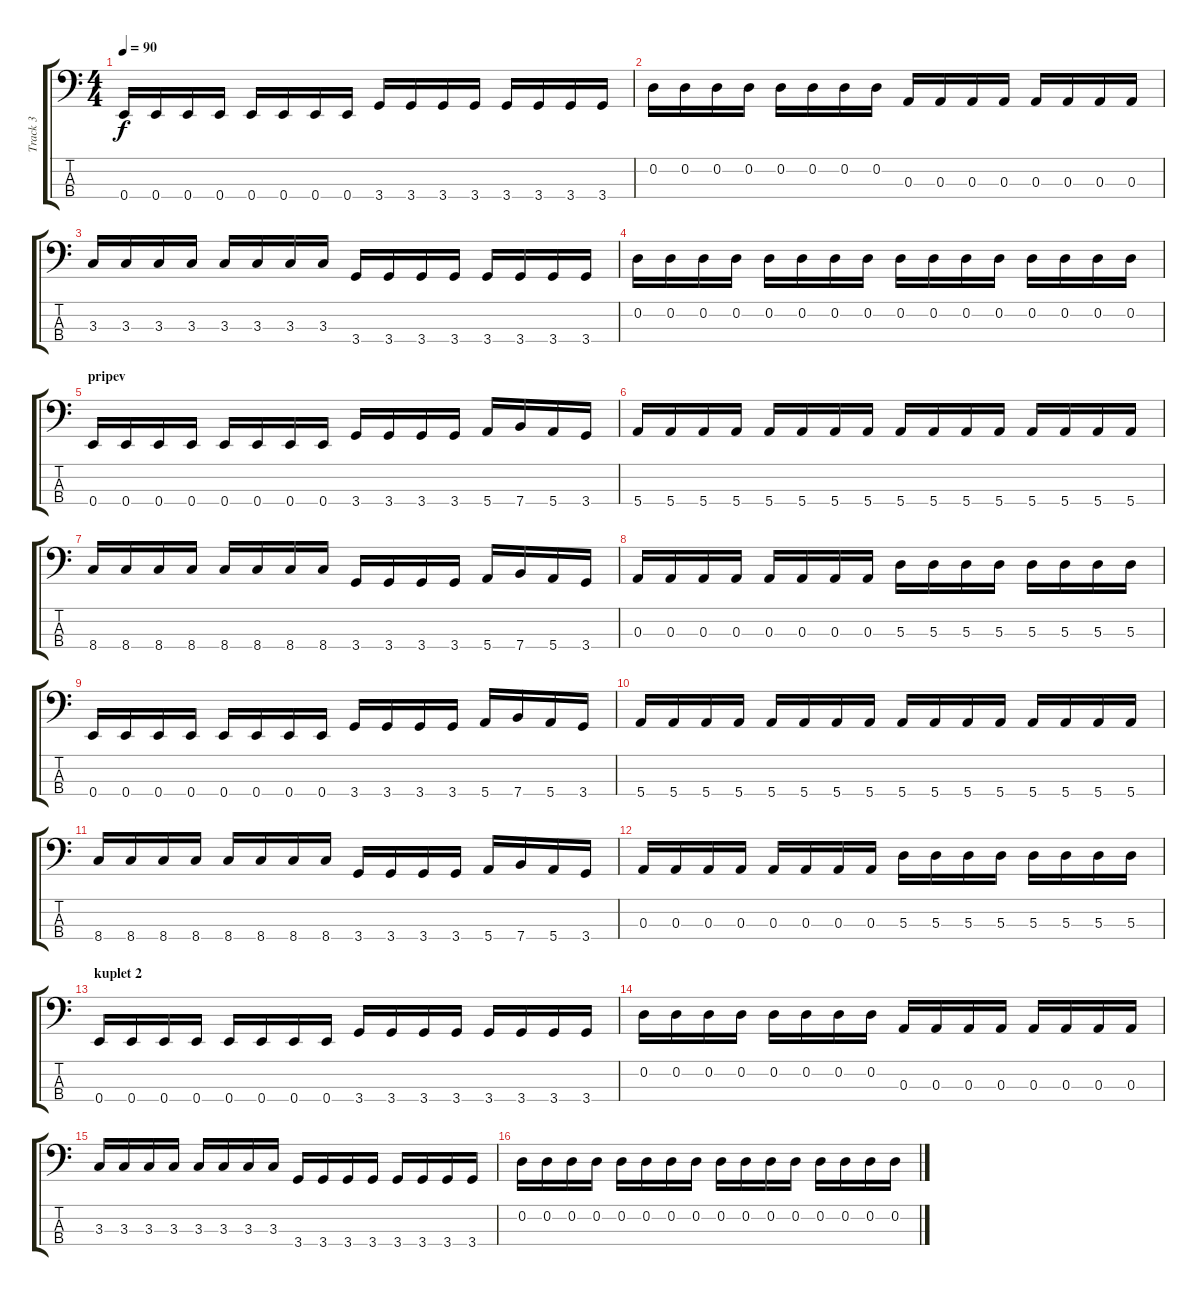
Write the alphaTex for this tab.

\track ("Track 3" "Track 3") {instrument electricbassfinger}
\staff {score tabs}
\tuning (G2 D2 A1 E1) {hide}
\ts (4 4)
\tempo 90
\clef f4
\ks c
0.4.16{dy f} 0.4.16 0.4.16 0.4.16 0.4.16 0.4.16 0.4.16 0.4.16 3.4.16 3.4.16 3.4.16 3.4.16 3.4.16 3.4.16 3.4.16 3.4.16 |
0.2.16 0.2.16 0.2.16 0.2.16 0.2.16 0.2.16 0.2.16 0.2.16 0.3.16 0.3.16 0.3.16 0.3.16 0.3.16 0.3.16 0.3.16 0.3.16 |
3.3.16 3.3.16 3.3.16 3.3.16 3.3.16 3.3.16 3.3.16 3.3.16 3.4.16 3.4.16 3.4.16 3.4.16 3.4.16 3.4.16 3.4.16 3.4.16 |
0.2.16 0.2.16 0.2.16 0.2.16 0.2.16 0.2.16 0.2.16 0.2.16 0.2.16 0.2.16 0.2.16 0.2.16 0.2.16 0.2.16 0.2.16 0.2.16 |
\section ("" "pripev")
0.4.16 0.4.16 0.4.16 0.4.16 0.4.16 0.4.16 0.4.16 0.4.16 3.4.16 3.4.16 3.4.16 3.4.16 5.4.16 7.4.16 5.4.16 3.4.16 |
5.4.16 5.4.16 5.4.16 5.4.16 5.4.16 5.4.16 5.4.16 5.4.16 5.4.16 5.4.16 5.4.16 5.4.16 5.4.16 5.4.16 5.4.16 5.4.16 |
8.4.16 8.4.16 8.4.16 8.4.16 8.4.16 8.4.16 8.4.16 8.4.16 3.4.16 3.4.16 3.4.16 3.4.16 5.4.16 7.4.16 5.4.16 3.4.16 |
0.3.16 0.3.16 0.3.16 0.3.16 0.3.16 0.3.16 0.3.16 0.3.16 5.3.16 5.3.16 5.3.16 5.3.16 5.3.16 5.3.16 5.3.16 5.3.16 |
0.4.16 0.4.16 0.4.16 0.4.16 0.4.16 0.4.16 0.4.16 0.4.16 3.4.16 3.4.16 3.4.16 3.4.16 5.4.16 7.4.16 5.4.16 3.4.16 |
5.4.16 5.4.16 5.4.16 5.4.16 5.4.16 5.4.16 5.4.16 5.4.16 5.4.16 5.4.16 5.4.16 5.4.16 5.4.16 5.4.16 5.4.16 5.4.16 |
8.4.16 8.4.16 8.4.16 8.4.16 8.4.16 8.4.16 8.4.16 8.4.16 3.4.16 3.4.16 3.4.16 3.4.16 5.4.16 7.4.16 5.4.16 3.4.16 |
0.3.16 0.3.16 0.3.16 0.3.16 0.3.16 0.3.16 0.3.16 0.3.16 5.3.16 5.3.16 5.3.16 5.3.16 5.3.16 5.3.16 5.3.16 5.3.16 |
\section ("" "kuplet 2")
0.4.16 0.4.16 0.4.16 0.4.16 0.4.16 0.4.16 0.4.16 0.4.16 3.4.16 3.4.16 3.4.16 3.4.16 3.4.16 3.4.16 3.4.16 3.4.16 |
0.2.16 0.2.16 0.2.16 0.2.16 0.2.16 0.2.16 0.2.16 0.2.16 0.3.16 0.3.16 0.3.16 0.3.16 0.3.16 0.3.16 0.3.16 0.3.16 |
3.3.16 3.3.16 3.3.16 3.3.16 3.3.16 3.3.16 3.3.16 3.3.16 3.4.16 3.4.16 3.4.16 3.4.16 3.4.16 3.4.16 3.4.16 3.4.16 |
0.2.16 0.2.16 0.2.16 0.2.16 0.2.16 0.2.16 0.2.16 0.2.16 0.2.16 0.2.16 0.2.16 0.2.16 0.2.16 0.2.16 0.2.16 0.2.16
